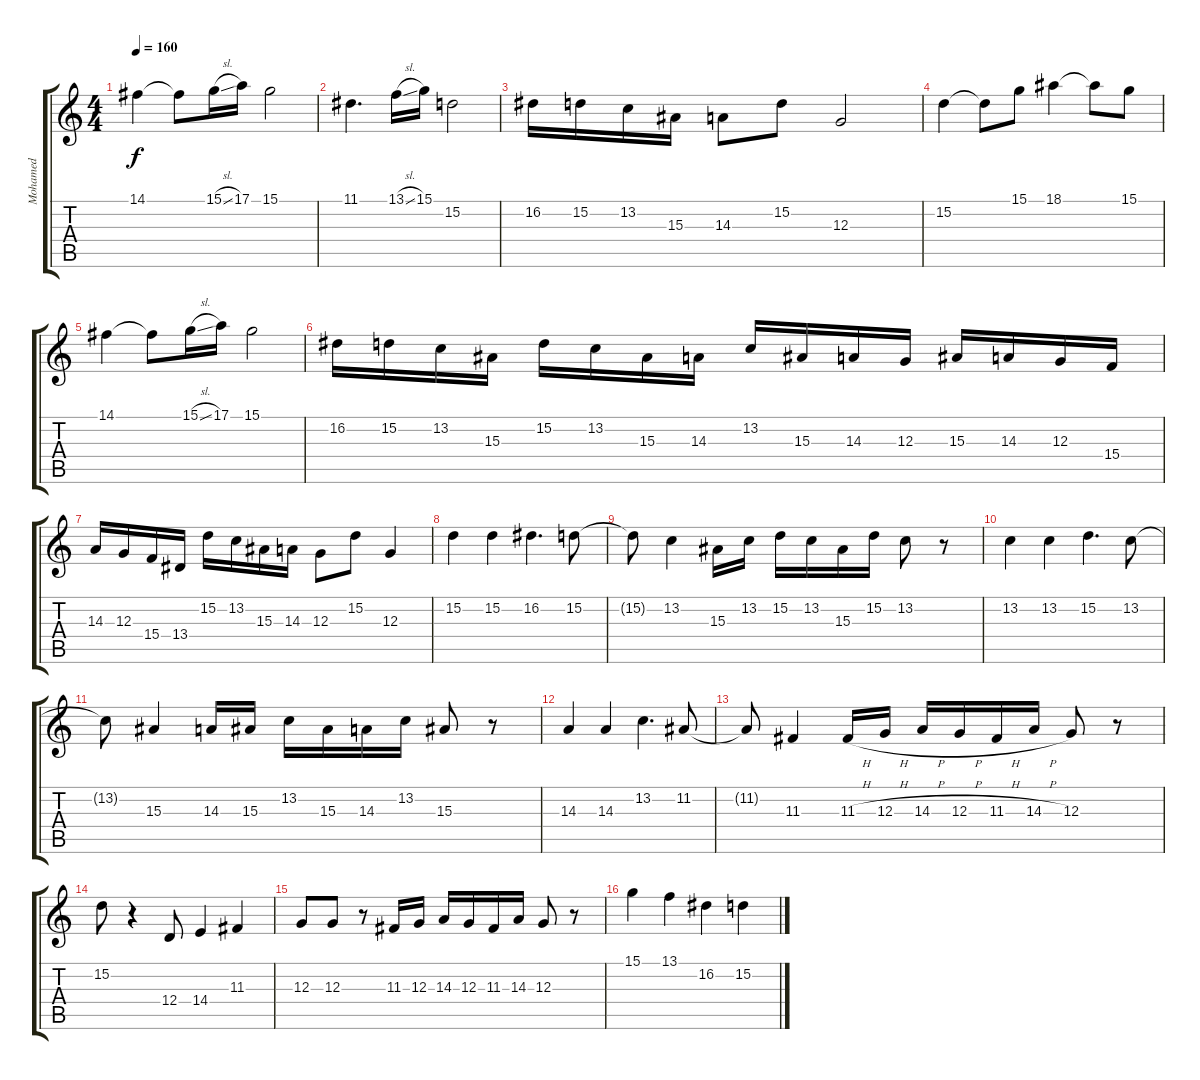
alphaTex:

\track ("Mohamed" "Mohamed") {instrument violin}
\staff {score tabs}
\tuning (E4 B3 G3 D3 A2 E2) {hide}
\ts (4 4)
\tempo 160
\clef g2
\ks c
14.1.4{dy f} 14.1{t}.8 15.1{sl}.16 17.1.16 15.1.2 |
11.1.4{d} 13.1{sl}.16 15.1.16 15.2.2 |
16.2.16 15.2.16 13.2.16 15.3.16 14.3.8 15.2.8 12.3.2 |
15.2.4 15.2{t}.8 15.1.8 18.1.4 18.1{t}.8 15.1.8 |
14.1.4 14.1{t}.8 15.1{sl}.16 17.1.16 15.1.2 |
16.2.16 15.2.16 13.2.16 15.3.16 15.2.16 13.2.16 15.3.16 14.3.16 13.2.16 15.3.16 14.3.16 12.3.16 15.3.16 14.3.16 12.3.16 15.4.16 |
14.3.16 12.3.16 15.4.16 13.4.16 15.2.16 13.2.16 15.3.16 14.3.16 12.3.8 15.2.8 12.3.4 |
15.2.4 15.2.4 16.2.4{d} 15.2.8 |
15.2{t}.8 13.2.4 15.3.16 13.2.16 15.2.16 13.2.16 15.3.16 15.2.16 13.2.8 r.8 |
13.2.4 13.2.4 15.2.4{d} 13.2.8 |
13.2{t}.8 15.3.4 14.3.16 15.3.16 13.2.16 15.3.16 14.3.16 13.2.16 15.3.8 r.8 |
14.3.4 14.3.4 13.2.4{d} 11.2.8 |
11.2{t}.8 11.3.4 11.3{h}.16 12.3{h}.16 14.3{h}.16 12.3{h}.16 11.3{h}.16 14.3{h}.16 12.3.8 r.8 |
15.2.8 r.4 12.4.8 14.4.4 11.3.4 |
12.3.8 12.3.8 r.8 11.3.16 12.3.16 14.3.16 12.3.16 11.3.16 14.3.16 12.3.8 r.8 |
15.1.4 13.1.4 16.2.4 15.2.4
